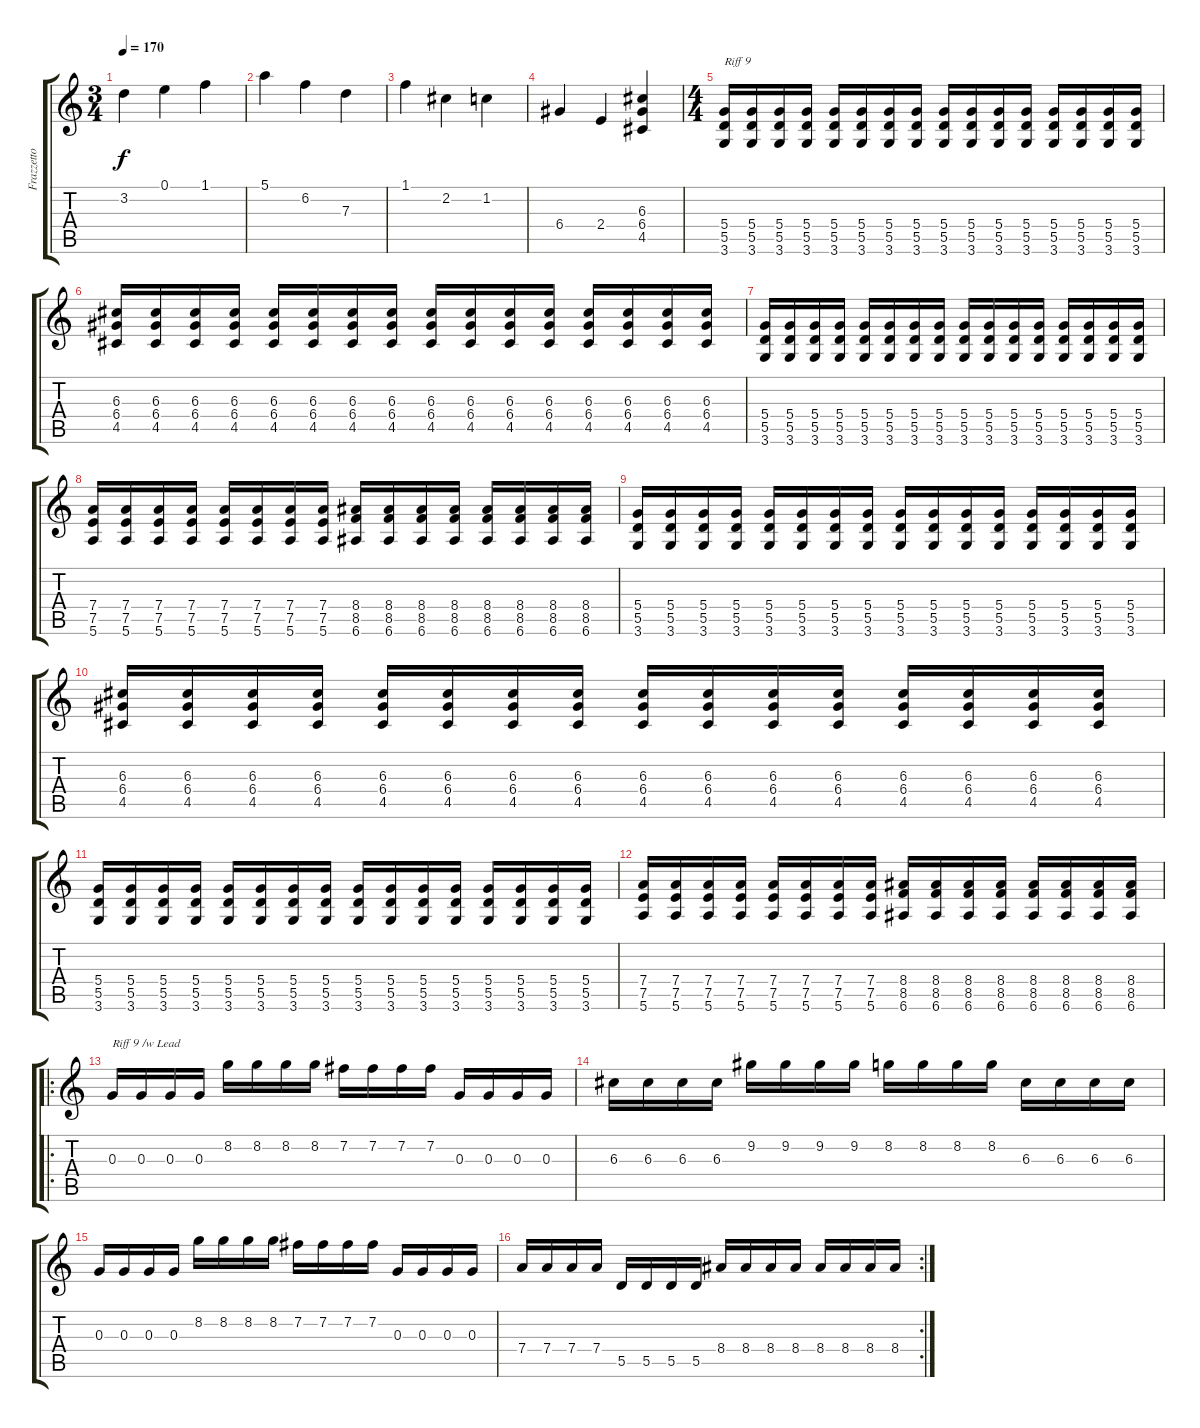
\track ("Frazzetto" "Frazzetto") {instrument distortionguitar}
\staff {score tabs}
\tuning (E4 B3 G3 D3 A2 E2) {hide}
\ts (3 4)
\tempo 170
\clef g2
\ks c
3.2.4{dy f} 0.1.4 1.1.4 |
5.1.4 6.2.4 7.3.4 |
1.1.4 2.2.4 1.2.4 |
6.4.4 2.4.4 (6.3 6.4 4.5).4 |
\ts (4 4)
(5.4 5.5 3.6).16{txt "Riff 9"} (5.4 5.5 3.6).16 (5.4 5.5 3.6).16 (5.4 5.5 3.6).16 (5.4 5.5 3.6).16 (5.4 5.5 3.6).16 (5.4 5.5 3.6).16 (5.4 5.5 3.6).16 (5.4 5.5 3.6).16 (5.4 5.5 3.6).16 (5.4 5.5 3.6).16 (5.4 5.5 3.6).16 (5.4 5.5 3.6).16 (5.4 5.5 3.6).16 (5.4 5.5 3.6).16 (5.4 5.5 3.6).16 |
(6.3 6.4 4.5).16 (6.3 6.4 4.5).16 (6.3 6.4 4.5).16 (6.3 6.4 4.5).16 (6.3 6.4 4.5).16 (6.3 6.4 4.5).16 (6.3 6.4 4.5).16 (6.3 6.4 4.5).16 (6.3 6.4 4.5).16 (6.3 6.4 4.5).16 (6.3 6.4 4.5).16 (6.3 6.4 4.5).16 (6.3 6.4 4.5).16 (6.3 6.4 4.5).16 (6.3 6.4 4.5).16 (6.3 6.4 4.5).16 |
(5.4 5.5 3.6).16 (5.4 5.5 3.6).16 (5.4 5.5 3.6).16 (5.4 5.5 3.6).16 (5.4 5.5 3.6).16 (5.4 5.5 3.6).16 (5.4 5.5 3.6).16 (5.4 5.5 3.6).16 (5.4 5.5 3.6).16 (5.4 5.5 3.6).16 (5.4 5.5 3.6).16 (5.4 5.5 3.6).16 (5.4 5.5 3.6).16 (5.4 5.5 3.6).16 (5.4 5.5 3.6).16 (5.4 5.5 3.6).16 |
(7.4 7.5 5.6).16 (7.4 7.5 5.6).16 (7.4 7.5 5.6).16 (7.4 7.5 5.6).16 (7.4 7.5 5.6).16 (7.4 7.5 5.6).16 (7.4 7.5 5.6).16 (7.4 7.5 5.6).16 (8.4 8.5 6.6).16 (8.4 8.5 6.6).16 (8.4 8.5 6.6).16 (8.4 8.5 6.6).16 (8.4 8.5 6.6).16 (8.4 8.5 6.6).16 (8.4 8.5 6.6).16 (8.4 8.5 6.6).16 |
(5.4 5.5 3.6).16 (5.4 5.5 3.6).16 (5.4 5.5 3.6).16 (5.4 5.5 3.6).16 (5.4 5.5 3.6).16 (5.4 5.5 3.6).16 (5.4 5.5 3.6).16 (5.4 5.5 3.6).16 (5.4 5.5 3.6).16 (5.4 5.5 3.6).16 (5.4 5.5 3.6).16 (5.4 5.5 3.6).16 (5.4 5.5 3.6).16 (5.4 5.5 3.6).16 (5.4 5.5 3.6).16 (5.4 5.5 3.6).16 |
(6.3 6.4 4.5).16 (6.3 6.4 4.5).16 (6.3 6.4 4.5).16 (6.3 6.4 4.5).16 (6.3 6.4 4.5).16 (6.3 6.4 4.5).16 (6.3 6.4 4.5).16 (6.3 6.4 4.5).16 (6.3 6.4 4.5).16 (6.3 6.4 4.5).16 (6.3 6.4 4.5).16 (6.3 6.4 4.5).16 (6.3 6.4 4.5).16 (6.3 6.4 4.5).16 (6.3 6.4 4.5).16 (6.3 6.4 4.5).16 |
(5.4 5.5 3.6).16 (5.4 5.5 3.6).16 (5.4 5.5 3.6).16 (5.4 5.5 3.6).16 (5.4 5.5 3.6).16 (5.4 5.5 3.6).16 (5.4 5.5 3.6).16 (5.4 5.5 3.6).16 (5.4 5.5 3.6).16 (5.4 5.5 3.6).16 (5.4 5.5 3.6).16 (5.4 5.5 3.6).16 (5.4 5.5 3.6).16 (5.4 5.5 3.6).16 (5.4 5.5 3.6).16 (5.4 5.5 3.6).16 |
(7.4 7.5 5.6).16 (7.4 7.5 5.6).16 (7.4 7.5 5.6).16 (7.4 7.5 5.6).16 (7.4 7.5 5.6).16 (7.4 7.5 5.6).16 (7.4 7.5 5.6).16 (7.4 7.5 5.6).16 (8.4 8.5 6.6).16 (8.4 8.5 6.6).16 (8.4 8.5 6.6).16 (8.4 8.5 6.6).16 (8.4 8.5 6.6).16 (8.4 8.5 6.6).16 (8.4 8.5 6.6).16 (8.4 8.5 6.6).16 |
\ro
0.3.16{txt "Riff 9 /w Lead"} 0.3.16 0.3.16 0.3.16 8.2.16 8.2.16 8.2.16 8.2.16 7.2.16 7.2.16 7.2.16 7.2.16 0.3.16 0.3.16 0.3.16 0.3.16 |
6.3.16 6.3.16 6.3.16 6.3.16 9.2.16 9.2.16 9.2.16 9.2.16 8.2.16 8.2.16 8.2.16 8.2.16 6.3.16 6.3.16 6.3.16 6.3.16 |
0.3.16 0.3.16 0.3.16 0.3.16 8.2.16 8.2.16 8.2.16 8.2.16 7.2.16 7.2.16 7.2.16 7.2.16 0.3.16 0.3.16 0.3.16 0.3.16 |
\rc 2
7.4.16 7.4.16 7.4.16 7.4.16 5.5.16 5.5.16 5.5.16 5.5.16 8.4.16 8.4.16 8.4.16 8.4.16 8.4.16 8.4.16 8.4.16 8.4.16
